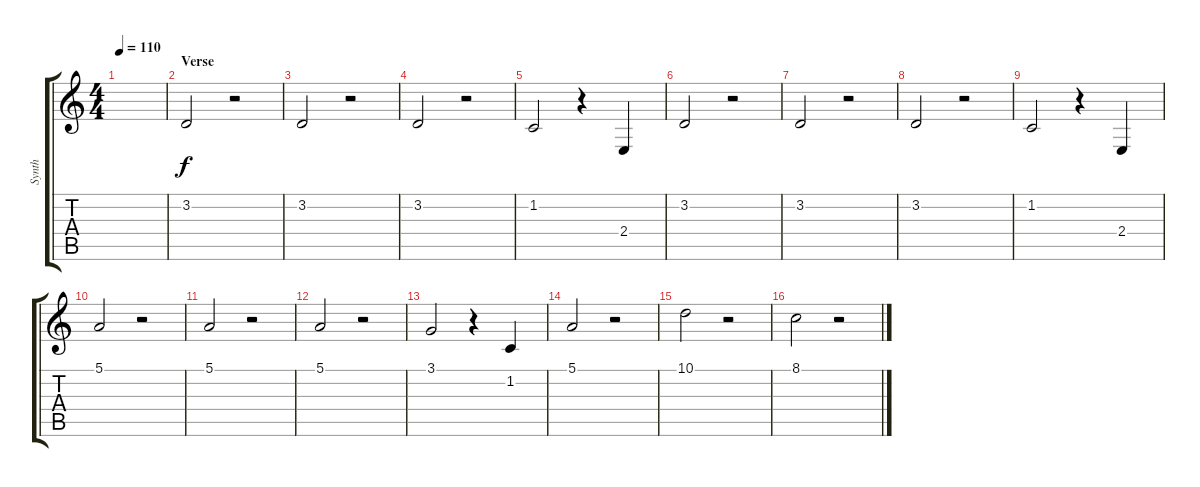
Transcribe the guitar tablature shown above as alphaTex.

\track ("Synth" "Synth") {instrument pad7halo}
\staff {score tabs}
\tuning (E4 B3 G3 D3 A2 E2) {hide}
\ts (4 4)
\tempo 110
\clef g2
\ks c
|
\section ("" "Verse")
3.2.2 r.2 |
3.2.2 r.2 |
3.2.2 r.2 |
1.2.2 r.4 2.4.4 |
3.2.2 r.2 |
3.2.2 r.2 |
3.2.2 r.2 |
1.2.2 r.4 2.4.4 |
5.1.2 r.2 |
5.1.2 r.2 |
5.1.2 r.2 |
3.1.2 r.4 1.2.4 |
5.1.2 r.2 |
10.1.2 r.2 |
8.1.2 r.2
